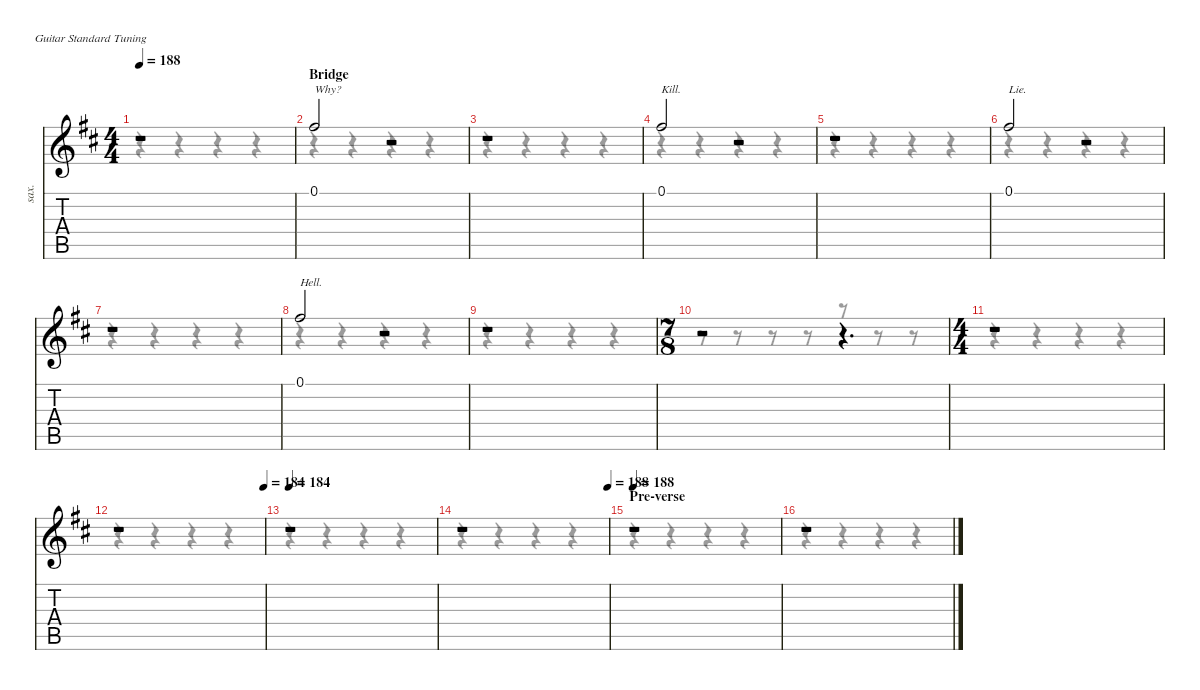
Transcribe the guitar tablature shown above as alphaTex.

\defaultSystemsLayout 4
\hideDynamics
\bracketExtendMode nobrackets
\otherSystemsTrackNameOrientation horizontal
\track ("Cliff Burton (Backing Vocals)" "sax.") {instrument tenorsax}
\staff {score tabs}
\tuning (E4 B3 G3 D3 A2 E2)
\displaytranspose 14
\voice
\ts (4 4)
\tempo 188
\clef g2
\ks d
r.1{dy f beam Up} |
\section ("" "Bridge")
0.1{acc #}.2{txt "Why?" beam Up} r.2{beam Up} |
r.1{beam Up} |
0.1{acc #}.2{txt "Kill." beam Up} r.2{beam Up} |
r.1{beam Up} |
0.1{acc #}.2{txt "Lie." beam Up} r.2{beam Up} |
r.1{beam Up} |
0.1{acc #}.2{txt "Hell." beam Up} r.2{beam Up} |
r.1{beam Up} |
\ts (7 8)
\beaming (8 4 1 1 1)
r.2{beam Up} r.4{d beam Up} |
\ts (4 4)
\beaming (8 2 2 2 2)
r.1{beam Up} |
\tempo (184 1)
r.1{beam Up} |
\tempo 184
r.1{beam Up} |
\tempo (188 1)
r.1{beam Up} |
\section ("" "Pre-verse")
\tempo 188
r.1{beam Up} |
r.1{beam Up}
\voice
\clef g2
\ottava regular
\simile none
\ks d
r.4{dy mf beam Down} r.4{beam Down} r.4{beam Down} r.4{beam Down} |
r.4{beam Down} r.4{beam Down} r.4{beam Down} r.4{beam Down} |
r.4{beam Down} r.4{beam Down} r.4{beam Down} r.4{beam Down} |
r.4{beam Down} r.4{beam Down} r.4{beam Down} r.4{beam Down} |
r.4{beam Down} r.4{beam Down} r.4{beam Down} r.4{beam Down} |
r.4{beam Down} r.4{beam Down} r.4{beam Down} r.4{beam Down} |
r.4{beam Down} r.4{beam Down} r.4{beam Down} r.4{beam Down} |
r.4{beam Down} r.4{beam Down} r.4{beam Down} r.4{beam Down} |
r.4{beam Down} r.4{beam Down} r.4{beam Down} r.4{beam Down} |
r.8{beam Down} r.8{beam Down} r.8{beam Down} r.8{beam Down} r.8{beam Down} r.8{beam Down} r.8{beam Down} |
r.4{beam Down} r.4{beam Down} r.4{beam Down} r.4{beam Down} |
r.4{beam Down} r.4{beam Down} r.4{beam Down} r.4{beam Down} |
r.4{beam Down} r.4{beam Down} r.4{beam Down} r.4{beam Down} |
r.4{beam Down} r.4{beam Down} r.4{beam Down} r.4{beam Down} |
r.4{beam Down} r.4{beam Down} r.4{beam Down} r.4{beam Down} |
r.4{beam Down} r.4{beam Down} r.4{beam Down} r.4{beam Down}
